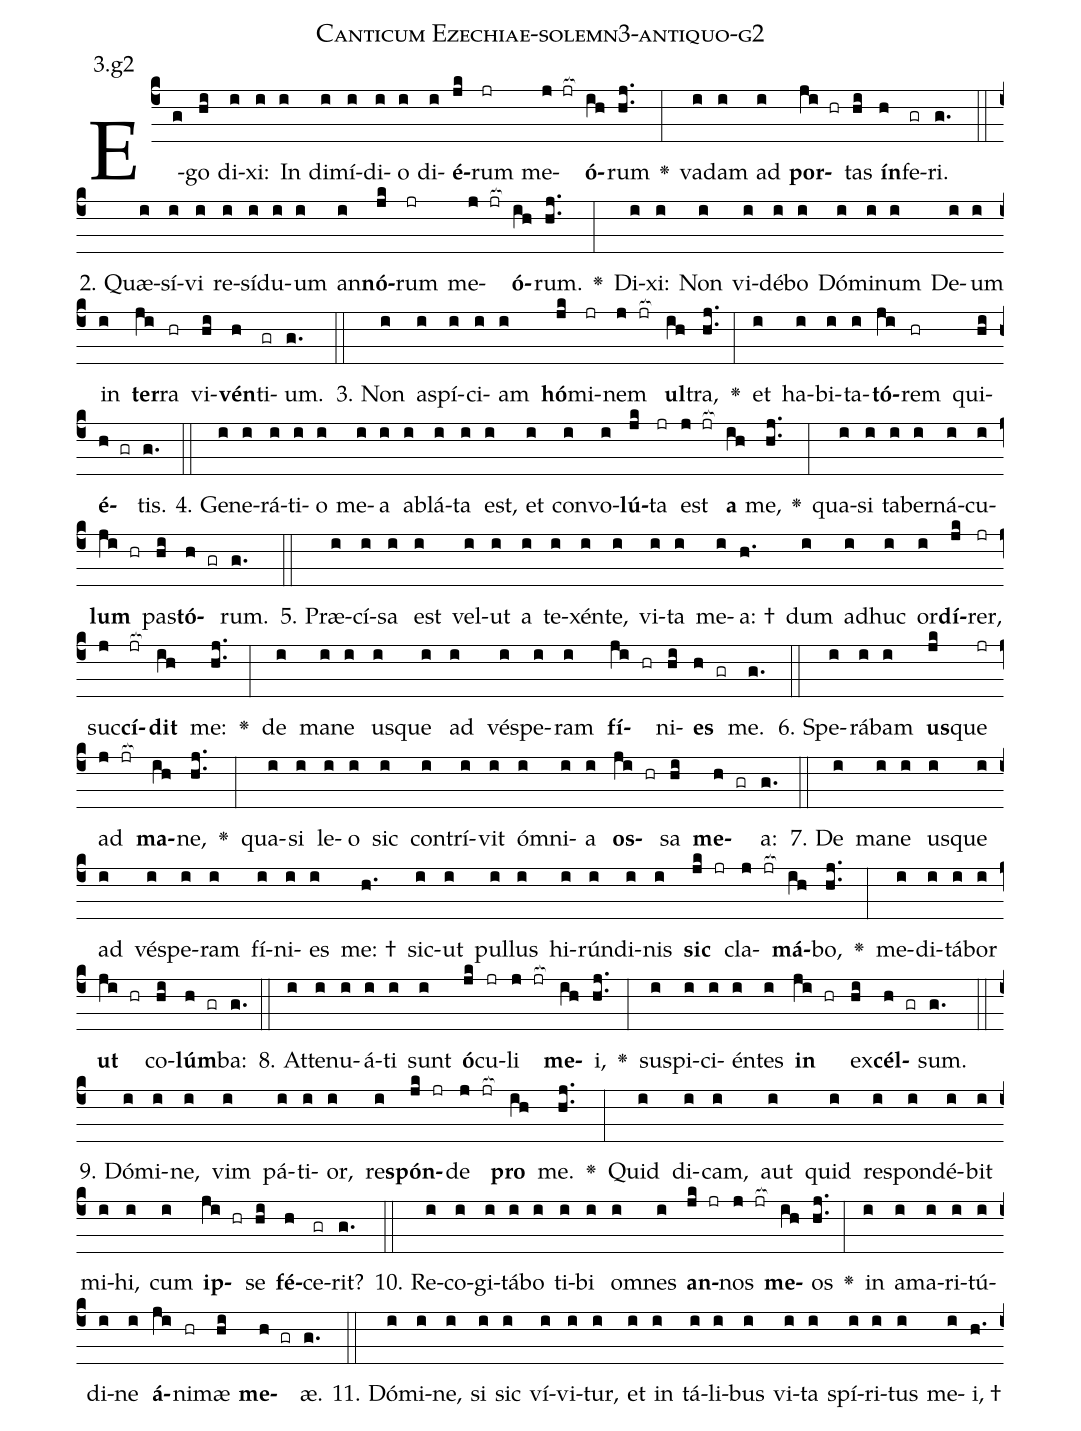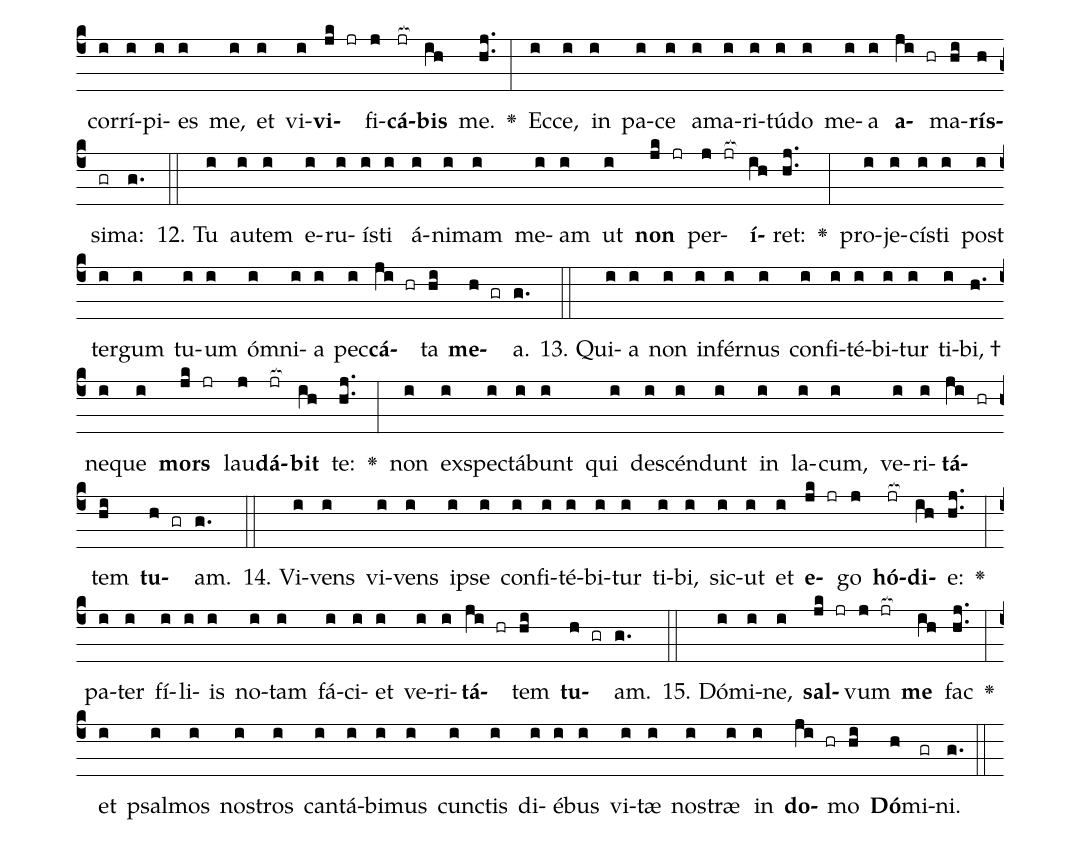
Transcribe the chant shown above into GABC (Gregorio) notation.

name: Canticum Ezechiae-solemn3-antiquo-g2;
annotation: 3.g2;
%%
(c4)E(g)go(hi) di(i)xi:(i) In(i) di(i)mí(i)di(i)o(i) di(i)<b>é</b>(jk)rum(jr) me(j jr[ocb:1{])<b>ó</b>(ih[ocb:0}])rum(hj..) <v>\greheightstar</v>(:) va(i)dam(i) ad(i) <b>por</b>(ji hr)tas(hi) <b>ín</b>(h)fe(gr)ri.(g.) (::)
2. Quæ(i)sí(i)vi(i) re(i)sí(i)du(i)um(i) an(i)<b>nó</b>(jk)rum(jr) me(j jr[ocb:1{])<b>ó</b>(ih[ocb:0}])rum.(hj..) <v>\greheightstar</v>(:) Di(i)xi:(i) Non(i) vi(i)dé(i)bo(i) Dó(i)mi(i)num(i) De(i)um(i) in(i) <b>ter</b>(ji)ra(hr) vi(hi)<b>vén</b>(h)ti(gr)um.(g.) (::)
3. Non(i) a(i)spí(i)ci(i)am(i) <b>hó</b>(jk)mi(jr)nem(j jr[ocb:1{]) <b>ul</b>(ih[ocb:0}])tra,(hj..) <v>\greheightstar</v>(:) et(i) ha(i)bi(i)ta(i)<b>tó</b>(ji)rem(hr) qui(hi)<b>é</b>(h gr)tis.(g.) (::)
4. Ge(i)ne(i)rá(i)ti(i)o(i) me(i)a(i) ab(i)lá(i)ta(i) est,(i) et(i) con(i)vo(i)<b>lú</b>(jk)ta(jr) est(j jr[ocb:1{]) <b>a</b>(ih[ocb:0}]) me,(hj..) <v>\greheightstar</v>(:) qua(i)si(i) ta(i)ber(i)ná(i)cu(i)<b>lum</b>(ji hr) pas(hi)<b>tó</b>(h gr)rum.(g.) (::)
5. Præ(i)cí(i)sa(i) est(i) vel(i)ut(i) a(i) te(i)xén(i)te,(i) vi(i)ta(i) me(i)a: †(h.) dum(i) ad(i)huc(i) or(i)<b>dí</b>(jk)rer,(jr) suc(j)<b>cí</b>(jr[ocb:1{])<b>dit</b>(ih[ocb:0}]) me:(hj..) <v>\greheightstar</v>(:) de(i) ma(i)ne(i) us(i)que(i) ad(i) vés(i)pe(i)ram(i) <b>fí</b>(ji hr)ni(hi)<b>es</b>(h gr) me.(g.) (::)
6. Spe(i)rá(i)bam(i) <b>us</b>(jk)que(jr) ad(j jr[ocb:1{]) <b>ma</b>(ih[ocb:0}])ne,(hj..) <v>\greheightstar</v>(:) qua(i)si(i) le(i)o(i) sic(i) con(i)trí(i)vit(i) óm(i)ni(i)a(i) <b>os</b>(ji hr)sa(hi) <b>me</b>(h gr)a:(g.) (::)
7. De(i) ma(i)ne(i) us(i)que(i) ad(i) vés(i)pe(i)ram(i) fí(i)ni(i)es(i) me: †(h.) sic(i)ut(i) pul(i)lus(i) hi(i)rún(i)di(i)nis(i) <b>sic</b>(jk jr) cla(j jr[ocb:1{])<b>má</b>(ih[ocb:0}])bo,(hj..) <v>\greheightstar</v>(:) me(i)di(i)tá(i)bor(i) <b>ut</b>(ji hr) co(hi)<b>lúm</b>(h gr)ba:(g.) (::)
8. At(i)te(i)nu(i)á(i)ti(i) sunt(i) <b>ó</b>(jk)cu(jr)li(j jr[ocb:1{]) <b>me</b>(ih[ocb:0}])i,(hj..) <v>\greheightstar</v>(:) su(i)spi(i)ci(i)én(i)tes(i) <b>in</b>(ji hr) ex(hi)<b>cél</b>(h gr)sum.(g.) (::)
9. Dó(i)mi(i)ne,(i) vim(i) pá(i)ti(i)or,(i) re(i)<b>spón</b>(jk jr)de(j jr[ocb:1{]) <b>pro</b>(ih[ocb:0}]) me.(hj..) <v>\greheightstar</v>(:) Quid(i) di(i)cam,(i) aut(i) quid(i) re(i)spon(i)dé(i)bit(i) mi(i)hi,(i) cum(i) <b>ip</b>(ji hr)se(hi) <b>fé</b>(h)ce(gr)rit?(g.) (::)
10. Re(i)co(i)gi(i)tá(i)bo(i) ti(i)bi(i) om(i)nes(i) <b>an</b>(jk jr)nos(j jr[ocb:1{]) <b>me</b>(ih[ocb:0}])os(hj..) <v>\greheightstar</v>(:) in(i) a(i)ma(i)ri(i)tú(i)di(i)ne(i) <b>á</b>(ji)ni(hr)mæ(hi) <b>me</b>(h gr)æ.(g.) (::)
11. Dó(i)mi(i)ne,(i) si(i) sic(i) ví(i)vi(i)tur,(i) et(i) in(i) tá(i)li(i)bus(i) vi(i)ta(i) spí(i)ri(i)tus(i) me(i)i, †(h.) cor(i)rí(i)pi(i)es(i) me,(i) et(i) vi(i)<b>vi</b>(jk jr)fi(j)<b>cá</b>(jr[ocb:1{])<b>bis</b>(ih[ocb:0}]) me.(hj..) <v>\greheightstar</v>(:) Ec(i)ce,(i) in(i) pa(i)ce(i) a(i)ma(i)ri(i)tú(i)do(i) me(i)a(i) <b>a</b>(ji hr)ma(hi)<b>rís</b>(h)si(gr)ma:(g.) (::)
12. Tu(i) au(i)tem(i) e(i)ru(i)ís(i)ti(i) á(i)ni(i)mam(i) me(i)am(i) ut(i) <b>non</b>(jk jr) per(j jr[ocb:1{])<b>í</b>(ih[ocb:0}])ret:(hj..) <v>\greheightstar</v>(:) pro(i)je(i)cís(i)ti(i) post(i) ter(i)gum(i) tu(i)um(i) óm(i)ni(i)a(i) pec(i)<b>cá</b>(ji hr)ta(hi) <b>me</b>(h gr)a.(g.) (::)
13. Qui(i)a(i) non(i) in(i)fér(i)nus(i) con(i)fi(i)té(i)bi(i)tur(i) ti(i)bi, †(h.) ne(i)que(i) <b>mors</b>(jk jr) lau(j)<b>dá</b>(jr[ocb:1{])<b>bit</b>(ih[ocb:0}]) te:(hj..) <v>\greheightstar</v>(:) non(i) ex(i)spec(i)tá(i)bunt(i) qui(i) de(i)scén(i)dunt(i) in(i) la(i)cum,(i) ve(i)ri(i)<b>tá</b>(ji hr)tem(hi) <b>tu</b>(h gr)am.(g.) (::)
14. Vi(i)vens(i) vi(i)vens(i) ip(i)se(i) con(i)fi(i)té(i)bi(i)tur(i) ti(i)bi,(i) sic(i)ut(i) et(i) <b>e</b>(jk jr)go(j) <b>hó</b>(jr[ocb:1{])<b>di</b>(ih[ocb:0}])e:(hj..) <v>\greheightstar</v>(:) pa(i)ter(i) fí(i)li(i)is(i) no(i)tam(i) fá(i)ci(i)et(i) ve(i)ri(i)<b>tá</b>(ji hr)tem(hi) <b>tu</b>(h gr)am.(g.) (::)
15. Dó(i)mi(i)ne,(i) <b>sal</b>(jk jr)vum(j jr[ocb:1{]) <b>me</b>(ih[ocb:0}]) fac(hj..) <v>\greheightstar</v>(:) et(i) psal(i)mos(i) nos(i)tros(i) can(i)tá(i)bi(i)mus(i) cunc(i)tis(i) di(i)é(i)bus(i) vi(i)tæ(i) nos(i)træ(i) in(i) <b>do</b>(ji hr)mo(hi) <b>Dó</b>(h)mi(gr)ni.(g.) (::)
